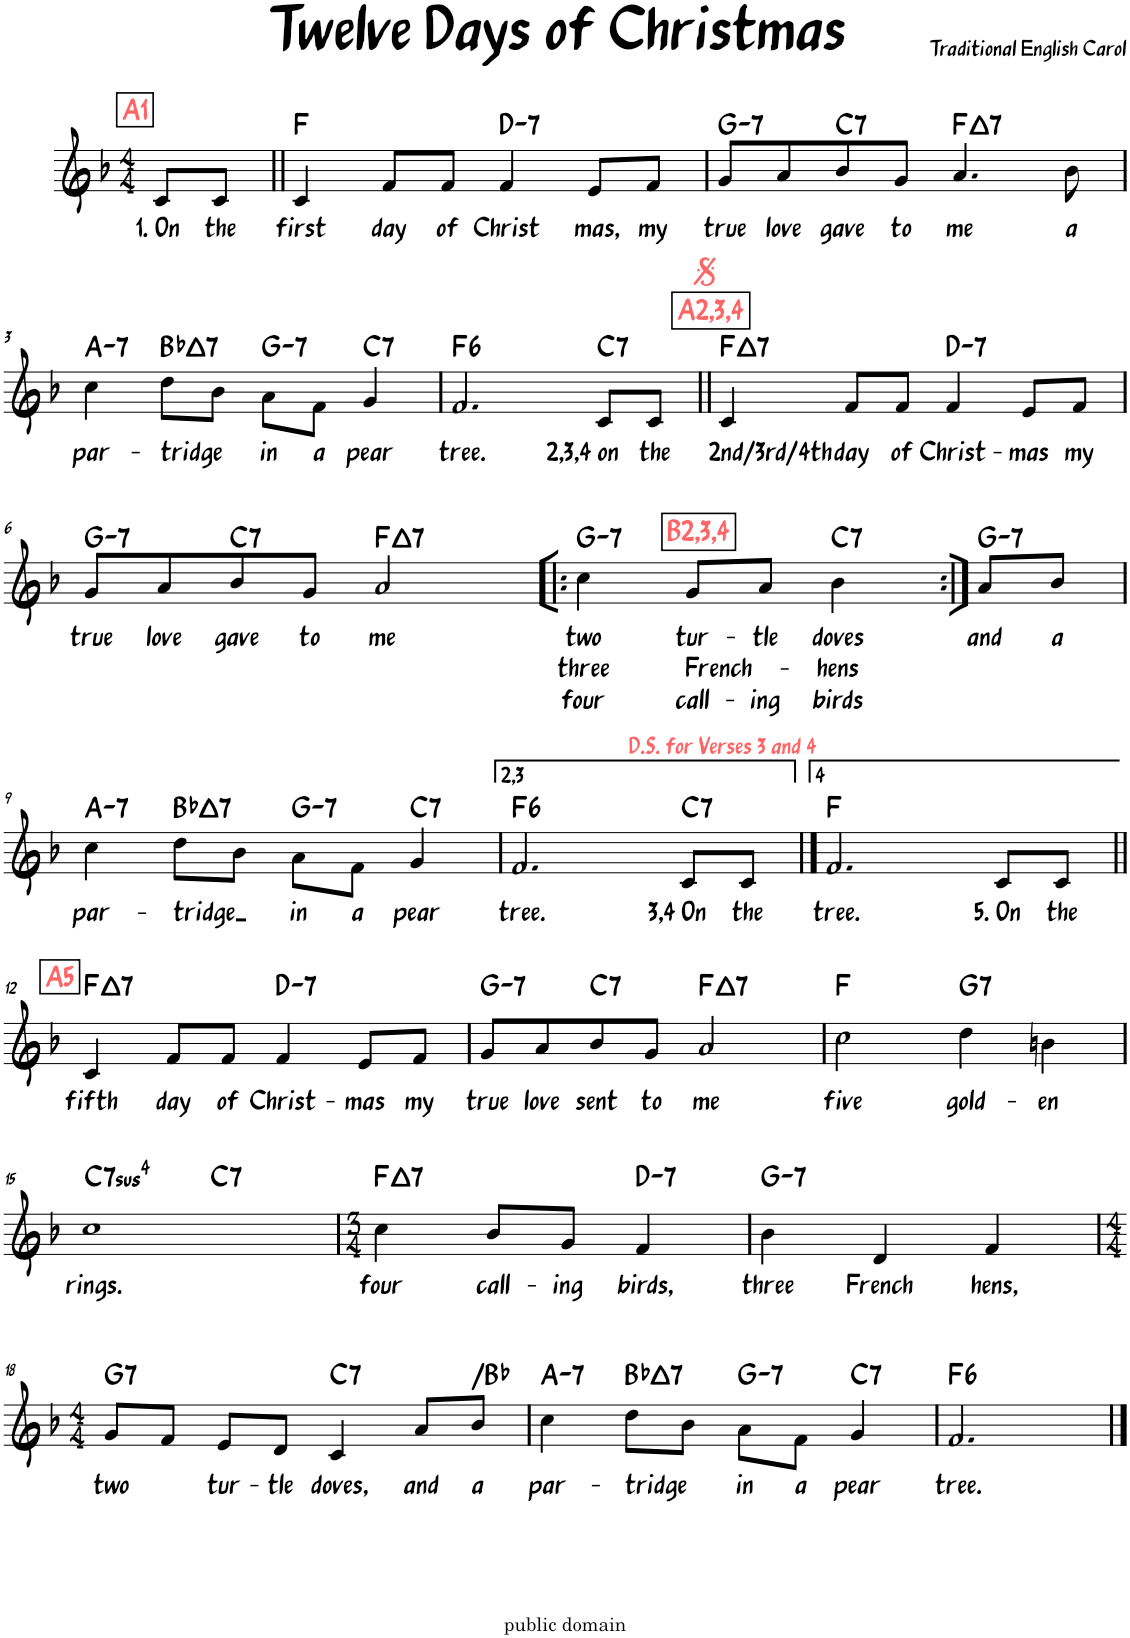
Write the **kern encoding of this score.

**kern	**text	**text	**text	**harte
*part1	*part1	*part1	*part1	*part1
*staff1	*staff1	*staff1	*staff1	*
*I"Melody	*	*	*	*
*clefG2	*	*	*	*
*k[b-]	*	*	*	*
*M4/4	*	*	*	*
!!LO:REH:place=s1:a:B:rj:color=#FD6666:fs=14:t=A1
=	=	=	=	=
!	!LO:LY:b	!	!	!
8c/L	1. On	.	.	.
!	!LO:LY:b	!	!	!
8c/J	the	.	.	.
=1||	=1||	=1||	=1||	=1||
!	!LO:LY:b	!	!	!
4c/	first	.	.	F:maj
!	!LO:LY:b	!	!	!
8f/L	day	.	.	.
!	!LO:LY:b	!	!	!
8f/J	of	.	.	.
!	!LO:LY:b	!	!	!LO:H:kt=7
4f/	Christ	.	.	D:min7
!	!LO:LY:b	!	!	!
8e/L	mas,	.	.	.
!	!LO:LY:b	!	!	!
8f/J	my	.	.	.
=2	=2	=2	=2	=2
!	!LO:LY:b	!	!	!LO:H:kt=7
8g/L	true	.	.	G:min7
!	!LO:LY:b	!	!	!
8a/	love	.	.	.
!	!LO:LY:b	!	!	!LO:H:kt=7
8b-/	gave	.	.	C:7
!	!LO:LY:b	!	!	!
8g/J	to	.	.	.
!	!LO:LY:b	!	!	!LO:H:kt=7
4.a/	me	.	.	F:maj7
!	!LO:LY:b	!	!	!
8b-\	a	.	.	.
!!LO:LB:g=z
=3	=3	=3	=3	=3
!	!LO:LY:b	!	!	!LO:H:kt=7
4cc\	par-	.	.	A:min7
!	!LO:LY:b	!	!	!LO:H:kt=7
8dd\L	-tridge	.	.	Bb:maj7
8b-\J	.	.	.	.
!	!LO:LY:b	!	!	!LO:H:kt=7
8a\L	in	.	.	G:min7
!	!LO:LY:b	!	!	!
8f\J	a	.	.	.
!	!LO:LY:b	!	!	!LO:H:kt=7
4g/	pear	.	.	C:7
=4	=4	=4	=4	=4
!	!LO:LY:b	!	!	!LO:H:kt=6
2.f/	tree.	.	.	F:maj6
!	!LO:LY:b	!	!	!LO:H:kt=7
8c/L	2,3,4 on	.	.	C:7
!	!LO:LY:b	!	!	!
8c/J	the	.	.	.
!!LO:REH:place=s1:a:B:rj:color=#FD6666:fs=14:t=A2,3,4
=5||	=5||	=5||	=5||	=5||
!	!LO:LY:b	!	!	!LO:H:kt=7
4c/	2nd/3rd/4th	.	.	F:maj7
!	!LO:LY:b	!	!	!
8f/L	day	.	.	.
!	!LO:LY:b	!	!	!
8f/J	of	.	.	.
!	!LO:LY:b	!	!	!LO:H:kt=7
4f/	Christ-	.	.	D:min7
!	!LO:LY:b	!	!	!
8e/L	-mas	.	.	.
!	!LO:LY:b	!	!	!
8f/J	my	.	.	.
!!LO:LB:g=z
=6	=6	=6	=6	=6
!	!LO:LY:b	!	!	!LO:H:kt=7
8g/L	true	.	.	G:min7
!	!LO:LY:b	!	!	!
8a/	love	.	.	.
!	!LO:LY:b	!	!	!LO:H:kt=7
8b-/	gave	.	.	C:7
!	!LO:LY:b	!	!	!
8g/J	to	.	.	.
!	!LO:LY:b	!	!	!LO:H:kt=7
2a/	me	.	.	F:maj7
!!LO:REH:place=s1:a:B:rj:color=#FD6666:fs=14:t=B2,3,4
=7!|:	=7!|:	=7!|:	=7!|:	=7!|:
!	!LO:LY:b	!LO:LY:b	!LO:LY:b	!LO:H:kt=7
4cc\	two	three	four	G:min7
!	!LO:LY:b	!LO:LY:b	!LO:LY:b	!
8g/L	tur-	French-	call-	.
!	!LO:LY:b	!	!LO:LY:b	!
8a/J	-tle	.	-ing	.
!	!LO:LY:b	!LO:LY:b	!LO:LY:b	!LO:H:kt=7
4b-\	doves	-hens	birds	C:7
=8:|!	=8:|!	=8:|!	=8:|!	=8:|!
!	!LO:LY:b	!	!	!LO:H:kt=7
8a/L	and	.	.	G:min7
!	!LO:LY:b	!	!	!
8b-/J	a	.	.	.
!!LO:LB:g=z
=9	=9	=9	=9	=9
!	!LO:LY:b	!	!	!LO:H:kt=7
4cc\	par-	.	.	A:min7
!	!LO:LY:b	!	!	!LO:H:kt=7
8dd\L	-tridge	.	.	Bb:maj7
8b-\J	.	.	.	.
!	!LO:LY:b	!	!	!LO:H:kt=7
8a\L	in	.	.	G:min7
!	!LO:LY:b	!	!	!
8f\J	a	.	.	.
!	!LO:LY:b	!	!	!LO:H:kt=7
4g/	pear	.	.	C:7
=10	=10	=10	=10	=10
!	!LO:LY:b	!	!	!LO:H:kt=6
2.f/	tree.	.	.	F:maj6
!	!LO:LY:b	!	!	!LO:H:kt=7
8c/L	3,4 On	.	.	C:7
!	!LO:LY:b	!	!	!
8c/J	the	.	.	.
==11	==11	==11	==11	==11
!	!LO:LY:b	!	!	!
2.f/	tree.	.	.	F:maj
!	!LO:LY:b	!	!	!
8c/L	5. On	.	.	.
!	!LO:LY:b	!	!	!
8c/J	the	.	.	.
!!LO:LB:g=z
!!LO:REH:place=s1:a:B:rj:color=#FD6666:fs=14:t=A5
=12||	=12||	=12||	=12||	=12||
!	!LO:LY:b	!	!	!LO:H:kt=7
4c/	fifth	.	.	F:maj7
!	!LO:LY:b	!	!	!
8f/L	day	.	.	.
!	!LO:LY:b	!	!	!
8f/J	of	.	.	.
!	!LO:LY:b	!	!	!LO:H:kt=7
4f/	Christ-	.	.	D:min7
!	!LO:LY:b	!	!	!
8e/L	-mas	.	.	.
!	!LO:LY:b	!	!	!
8f/J	my	.	.	.
=13	=13	=13	=13	=13
!	!LO:LY:b	!	!	!LO:H:kt=7
8g/L	true	.	.	G:min7
!	!LO:LY:b	!	!	!
8a/	love	.	.	.
!	!LO:LY:b	!	!	!LO:H:kt=7
8b-/	sent	.	.	C:7
!	!LO:LY:b	!	!	!
8g/J	to	.	.	.
!	!LO:LY:b	!	!	!LO:H:kt=7
2a/	me	.	.	F:maj7
=14	=14	=14	=14	=14
!	!LO:LY:b	!	!	!
2cc\	five	.	.	F:maj
!	!LO:LY:b	!	!	!LO:H:kt=7
4dd\	gold-	.	.	G:7
!	!LO:LY:b	!	!	!
4bn\	-en	.	.	.
!!LO:LB:g=z
=15	=15	=15	=15	=15
!	!LO:LY:b	!	!	!LO:H:kt=74
*^	*	*	*	*
1cc	2ryy	rings.	.	.	C:sus4(7)
!	!	!	!	!	!LO:H:kt=7
.	2ryy	.	.	.	C:7
*v	*v	*	*	*	*
=16	=16	=16	=16	=16
*M3/4	*	*	*	*
*^	*	*	*	*
!	!	!LO:LY:b	!	!	!LO:H:kt=7
*v	*v	*	*	*	*
4cc\	four	.	.	F:maj7
!	!LO:LY:b	!	!	!
8b-/L	call-	.	.	.
!	!LO:LY:b	!	!	!
8g/J	-ing	.	.	.
!	!LO:LY:b	!	!	!LO:H:kt=7
4f/	birds,	.	.	D:min7
=17	=17	=17	=17	=17
!	!LO:LY:b	!	!	!LO:H:kt=7
4b-\	three	.	.	G:min7
!	!LO:LY:b	!	!	!
4d/	French	.	.	.
!	!LO:LY:b	!	!	!
4f/	hens,	.	.	.
!!LO:LB:g=z
=18	=18	=18	=18	=18
*M4/4	*	*	*	*
!	!LO:LY:b	!	!	!LO:H:kt=7
8g/L	two	.	.	G:7
8f/J	.	.	.	.
!	!LO:LY:b	!	!	!
8e/L	tur-	.	.	.
!	!LO:LY:b	!	!	!
8d/J	-tle	.	.	.
!	!LO:LY:b	!	!	!LO:H:kt=7
4c/	doves,	.	.	C:7
!	!LO:LY:b	!	!	!
8a/L	and	.	.	.
!	!LO:LY:b	!	!	!LO:H:kt=N.C.
8b-/J	a	.	.	N
=19	=19	=19	=19	=19
!	!LO:LY:b	!	!	!LO:H:kt=7
4cc\	par-	.	.	A:min7
!	!LO:LY:b	!	!	!LO:H:kt=7
8dd\L	-tridge	.	.	Bb:maj7
8b-\J	.	.	.	.
!	!LO:LY:b	!	!	!LO:H:kt=7
8a\L	in	.	.	G:min7
!	!LO:LY:b	!	!	!
8f\J	a	.	.	.
!	!LO:LY:b	!	!	!LO:H:kt=7
4g/	pear	.	.	C:7
=20	=20	=20	=20	=20
!	!LO:LY:b	!	!	!LO:H:kt=6
2.f/	tree.	.	.	F:maj6
==	==	==	==	==
*-	*-	*-	*-	*-
